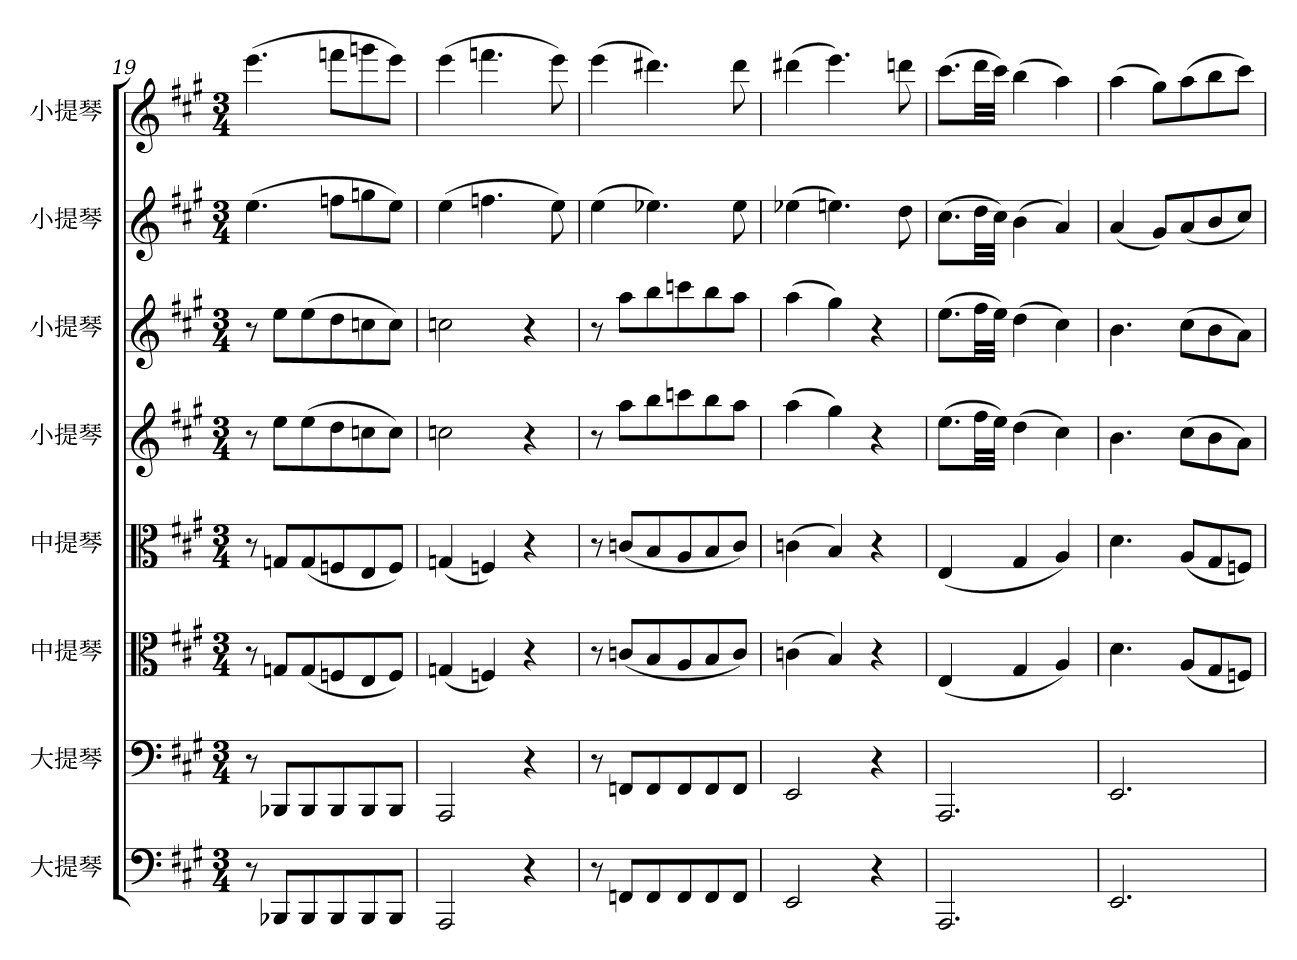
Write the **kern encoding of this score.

**kern	**kern	**kern	**kern	**kern	**kern	**kern	**kern
*part8	*part7	*part6	*part5	*part4	*part3	*part2	*part1
*staff8	*staff7	*staff6	*staff5	*staff4	*staff3	*staff2	*staff1
*I"大提琴	*I"大提琴	*I"中提琴	*I"中提琴	*I"小提琴	*I"小提琴	*I"小提琴	*I"小提琴
*clefF4	*clefF4	*clefC3	*clefC3	*clefG2	*clefG2	*clefG2	*clefG2
*k[f#c#g#]	*k[f#c#g#]	*k[f#c#g#]	*k[f#c#g#]	*k[f#c#g#]	*k[f#c#g#]	*k[f#c#g#]	*k[f#c#g#]
*M3/4	*M3/4	*M3/4	*M3/4	*M3/4	*M3/4	*M3/4	*M3/4
=19	=19	=19	=19	=19	=19	=19	=19
8r	8r	8r	8r	8r	8r	(>4.ee\	(>4.eee\
8BBB-X/L	8BBB-X/L	8Gn/L	8Gn/L	8ee\L	8ee\L	.	.
8BBB-/	8BBB-/	(<8G/	(<8G/	(>8ee\	(>8ee\	.	.
8BBB-/	8BBB-/	8Fn/	8Fn/	8dd\	8dd\	8ffn\L	8fffn\L
8BBB-/	8BBB-/	8E/	8E/	8ccn\	8ccn\	8ggn\	8gggn\
8BBB-/J	8BBB-/J	8F/J)	8F/J)	8cc\J)	8cc\J)	8ee\J)	8eee\J)
=20	=20	=20	=20	=20	=20	=20	=20
2AAA/	2AAA/	(<4Gn/	(<4Gn/	2ccn\	2ccn\	(>4ee\	(>4eee\
.	.	4Fn/)	4Fn/)	.	.	4.ffn\	4.fffn\
4r	4r	4r	4r	4r	4r	.	.
.	.	.	.	.	.	8ee\)	8eee\)
=21	=21	=21	=21	=21	=21	=21	=21
8r	8r	8r	8r	8r	8r	(>4ee\	(>4eee\
8FFn/L	8FFn/L	(<8cn/L	(<8cn/L	8aa\L	8aa\L	.	.
8FF/	8FF/	8B/	8B/	8bb\	8bb\	4.ee-X\)	4.ddd#X\)
8FF/	8FF/	8A/	8A/	8cccn\	8cccn\	.	.
8FF/	8FF/	8B/	8B/	8bb\	8bb\	.	.
8FF/J	8FF/J	8c/J)	8c/J)	8aa\J	8aa\J	8ee-\	8ddd#\
=22	=22	=22	=22	=22	=22	=22	=22
2EE/	2EE/	(>4cn\	(>4cn\	(>4aa\	(>4aa\	(>4ee-X\	(>4ddd#X\
.	.	4B/)	4B/)	4gg#\)	4gg#\)	4.een\)	4.eee\)
4r	4r	4r	4r	4r	4r	.	.
.	.	.	.	.	.	8dd\	8dddn\
=23	=23	=23	=23	=23	=23	=23	=23
2.AAA/	2.AAA/	(<4E/	(<4E/	(>8.ee\L	(>8.ee\L	(>8.cc#\L	(>8.ccc#\L
.	.	.	.	32ff#\LL	32ff#\LL	32dd\LL	32ddd\LL
.	.	.	.	32ee\JJJ)	32ee\JJJ)	32cc#\JJJ)	32ccc#\JJJ)
.	.	4G#/	4G#/	(>4dd\	(>4dd\	(>4b\	(>4bb\
.	.	4A/)	4A/)	4cc#\)	4cc#\)	4a/)	4aa\)
=24	=24	=24	=24	=24	=24	=24	=24
2.EE/	2.EE/	4.d\	4.d\	4.b\	4.b\	(<4a/	(>4aa\
.	.	.	.	.	.	8g#/L)	8gg#\L)
.	.	(<8A/L	(<8A/L	(>8cc#\L	(>8cc#\L	(<8a/	(>8aa\
.	.	8G#/	8G#/	8b\	8b\	8b/	8bb\
.	.	8Fn/J)	8Fn/J)	8a\J)	8a\J)	8cc#/J)	8ccc#\J)
=	=	=	=	=	=	=	=
*-	*-	*-	*-	*-	*-	*-	*-
